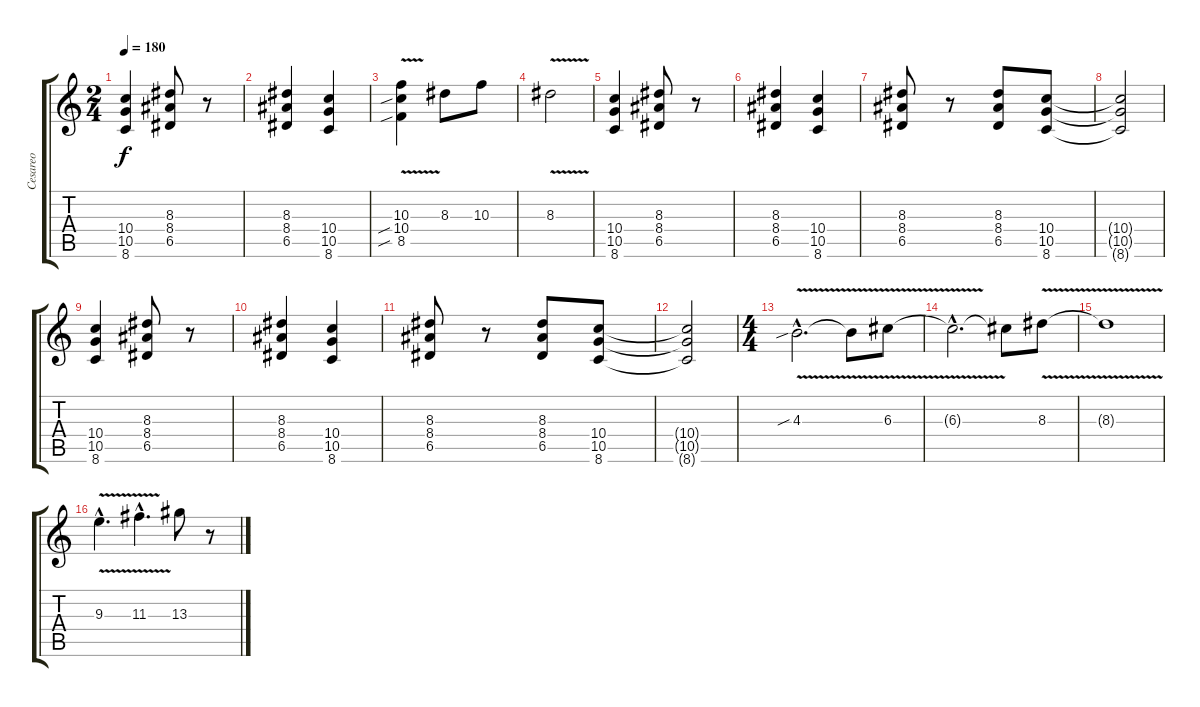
\track ("Cesareo" "Cesareo") {instrument distortionguitar}
\staff {score tabs}
\tuning (E4 B3 G3 D3 A2 E2) {hide}
\ts (2 4)
\tempo 180
\clef g2
\ks c
(10.4 10.5 8.6).4{dy f} (8.3 8.4 6.5).8 r.8 |
(8.3 8.4 6.5).4 (10.4 10.5 8.6).4 |
(10.3{v} 10.4{sib} 8.5{sib}).4 8.3.8 10.3.8 |
8.3{v}.2 |
(10.4 10.5 8.6).4 (8.3 8.4 6.5).8 r.8 |
(8.3 8.4 6.5).4 (10.4 10.5 8.6).4 |
(8.3 8.4 6.5).8 r.8 (8.3 8.4 6.5).8 (10.4 10.5 8.6).8 |
(10.4{t} 10.5{t} 8.6{t}).2 |
(10.4 10.5 8.6).4 (8.3 8.4 6.5).8 r.8 |
(8.3 8.4 6.5).4 (10.4 10.5 8.6).4 |
(8.3 8.4 6.5).8 r.8 (8.3 8.4 6.5).8 (10.4 10.5 8.6).8 |
(10.4{t} 10.5{t} 8.6{t}).2 |
\ts (4 4)
4.3{v sib hac}.2{d} 4.3{t}.8 6.3{v}.8 |
6.3{hac t}.2{d} 6.3{t}.8 8.3{v}.8 |
8.3{t}.1 |
9.3{v hac}.4{d} 11.3{v hac}.4{d} 13.3.8 r.8
